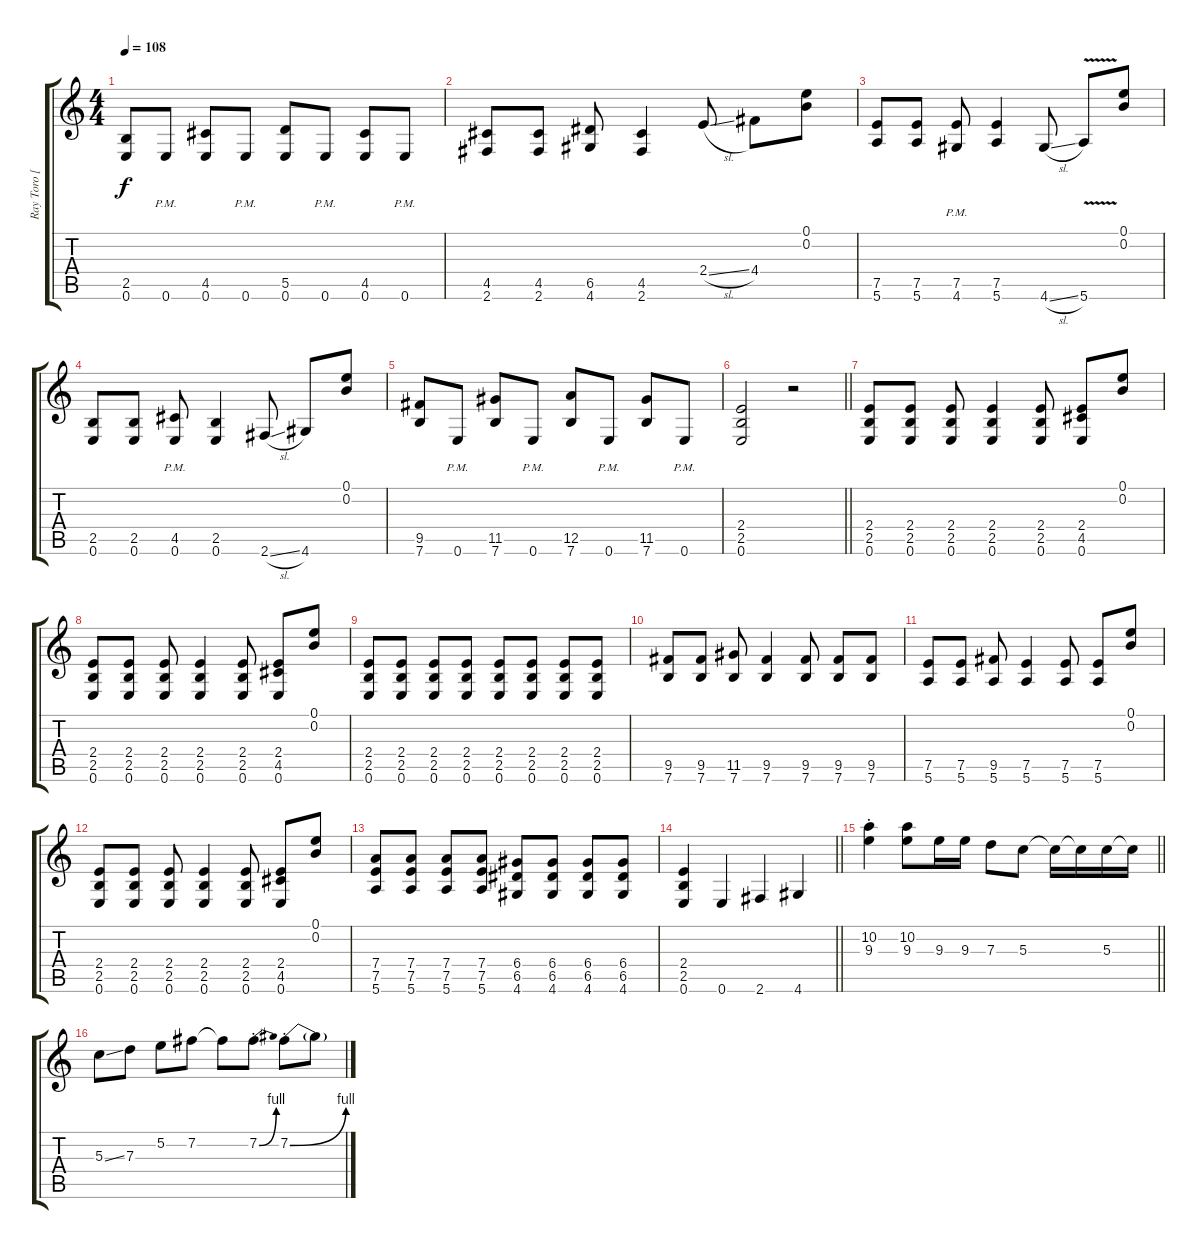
\track ("Ray Toro [Lead Guitar)" "Ray Toro [") {instrument overdrivenguitar}
\staff {score tabs}
\tuning (E4 B3 G3 D3 A2 E2) {hide}
\ts (4 4)
\tempo 108
\clef g2
\ks c
(2.5 0.6).8{dy f} 0.6{pm}.8 (4.5 0.6).8 0.6{pm}.8 (5.5 0.6).8 0.6{pm}.8 (4.5 0.6).8 0.6{pm}.8 |
(4.5 2.6).8 (4.5 2.6).8 (6.5 4.6).8 (4.5 2.6).4 2.4{sl}.8 4.4.8 (0.1 0.2).8 |
(7.5 5.6).8 (7.5 5.6).8 (7.5{pm} 4.6{pm}).8 (7.5 5.6).4 4.6{sl}.8 5.6{v}.8 (0.1 0.2).8 |
(2.5 0.6).8 (2.5 0.6).8 (4.5 0.6{pm}).8 (2.5 0.6).4 2.6{sl}.8 4.6.8 (0.1 0.2).8 |
(9.5 7.6).8 0.6{pm}.8 (11.5 7.6).8 0.6{pm}.8 (12.5 7.6).8 0.6{pm}.8 (11.5 7.6).8 0.6{pm}.8 |
\barLineRight lightlight
(2.4 2.5 0.6).2 r.2 |
(2.4 2.5 0.6).8 (2.4 2.5 0.6).8 (2.4 2.5 0.6).8 (2.4 2.5 0.6).4 (2.4 2.5 0.6).8 (2.4 4.5 0.6).8 (0.1 0.2).8 |
(2.4 2.5 0.6).8 (2.4 2.5 0.6).8 (2.4 2.5 0.6).8 (2.4 2.5 0.6).4 (2.4 2.5 0.6).8 (2.4 4.5 0.6).8 (0.1 0.2).8 |
(2.4 2.5 0.6).8 (2.4 2.5 0.6).8 (2.4 2.5 0.6).8 (2.4 2.5 0.6).8 (2.4 2.5 0.6).8 (2.4 2.5 0.6).8 (2.4 2.5 0.6).8 (2.4 2.5 0.6).8 |
(9.5 7.6).8 (9.5 7.6).8 (11.5 7.6).8 (9.5 7.6).4 (9.5 7.6).8 (9.5 7.6).8 (9.5 7.6).8 |
(7.5 5.6).8 (7.5 5.6).8 (9.5 5.6).8 (7.5 5.6).4 (7.5 5.6).8 (7.5 5.6).8 (0.1 0.2).8 |
(2.4 2.5 0.6).8 (2.4 2.5 0.6).8 (2.4 2.5 0.6).8 (2.4 2.5 0.6).4 (2.4 2.5 0.6).8 (2.4 4.5 0.6).8 (0.1 0.2).8 |
(7.4 7.5 5.6).8 (7.4 7.5 5.6).8 (7.4 7.5 5.6).8 (7.4 7.5 5.6).8 (6.4 6.5 4.6).8 (6.4 6.5 4.6).8 (6.4 6.5 4.6).8 (6.4 6.5 4.6).8 |
\barLineRight lightlight
(2.4 2.5 0.6).4 0.6.4 2.6.4 4.6.4 |
\barLineRight lightlight
(10.2{st} 9.3{st}).4 (10.2 9.3).8 9.3.16 9.3.16 7.3.8 5.3.8 5.3{t}.16 5.3{t}.16 5.3.16 5.3{t}.16 |
5.3{ss}.8 7.3.8 5.2.8 7.2.8 7.2{t}.8 7.2{be (bend 0 0 60 4) st}.8 7.2{be (bend 0 0 60 4) st}.8 7.2{t}.8
